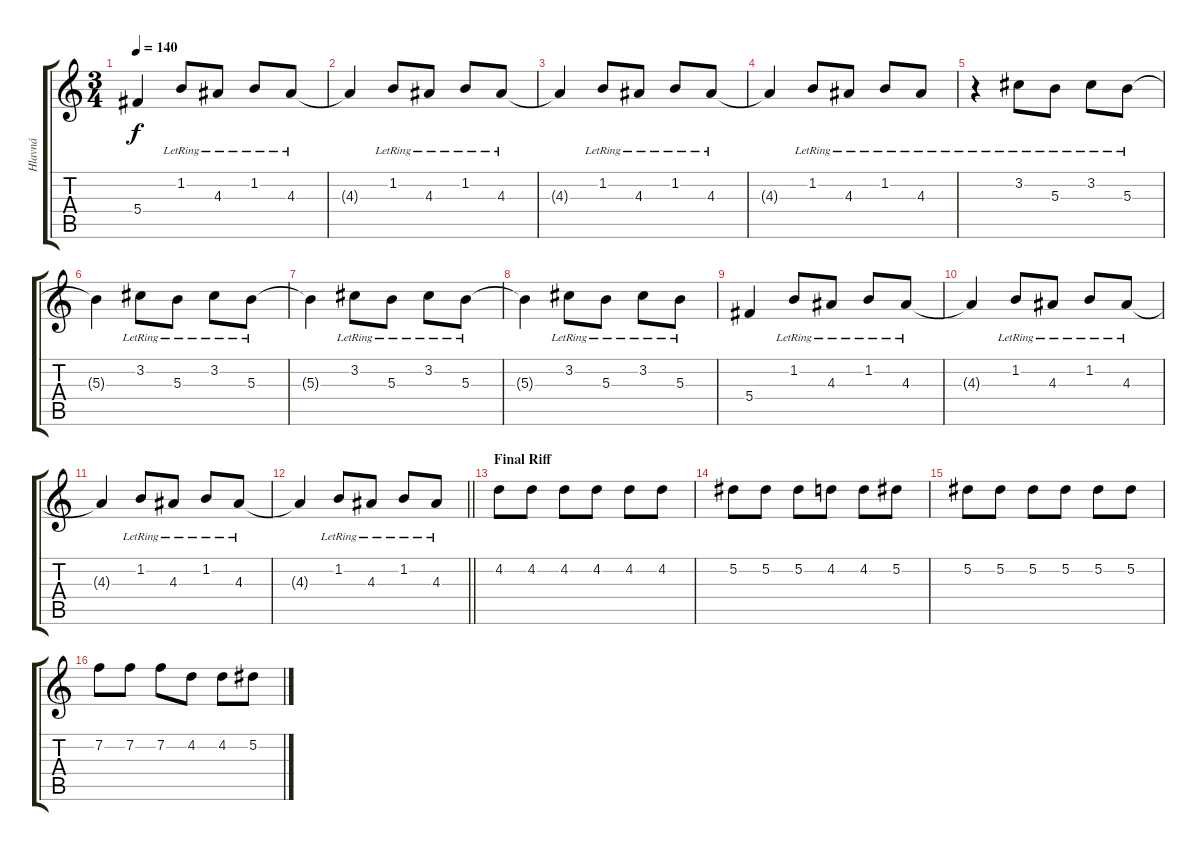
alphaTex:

\track ("Hlavná" "Hlavná") {instrument overdrivenguitar}
\staff {score tabs}
\tuning (Eb4 Bb3 Gb3 Db3 Ab2 Eb2) {hide}
\ts (3 4)
\tempo 140
\clef g2
\ks c
5.4.4{dy f} 1.2{lr}.8 4.3{lr}.8 1.2{lr}.8 4.3{lr}.8 |
4.3{t}.4 1.2{lr}.8 4.3{lr}.8 1.2{lr}.8 4.3{lr}.8 |
4.3{t}.4 1.2{lr}.8 4.3{lr}.8 1.2{lr}.8 4.3{lr}.8 |
4.3{t}.4 1.2{lr}.8 4.3{lr}.8 1.2{lr}.8 4.3{lr}.8 |
r.4 3.2{lr}.8 5.3{lr}.8 3.2{lr}.8 5.3{lr}.8 |
5.3{t}.4 3.2{lr}.8 5.3{lr}.8 3.2{lr}.8 5.3{lr}.8 |
5.3{t}.4 3.2{lr}.8 5.3{lr}.8 3.2{lr}.8 5.3{lr}.8 |
5.3{t}.4 3.2{lr}.8 5.3{lr}.8 3.2{lr}.8 5.3{lr}.8 |
5.4.4 1.2{lr}.8 4.3{lr}.8 1.2{lr}.8 4.3{lr}.8 |
4.3{t}.4 1.2{lr}.8 4.3{lr}.8 1.2{lr}.8 4.3{lr}.8 |
4.3{t}.4 1.2{lr}.8 4.3{lr}.8 1.2{lr}.8 4.3{lr}.8 |
\barLineRight lightlight
4.3{t}.4 1.2{lr}.8 4.3{lr}.8 1.2{lr}.8 4.3{lr}.8 |
\section ("" "Final Riff")
4.2.8 4.2.8 4.2.8 4.2.8 4.2.8 4.2.8 |
5.2.8 5.2.8 5.2.8 4.2.8 4.2.8 5.2.8 |
5.2.8 5.2.8 5.2.8 5.2.8 5.2.8 5.2.8 |
7.2.8 7.2.8 7.2.8 4.2.8 4.2.8 5.2.8
